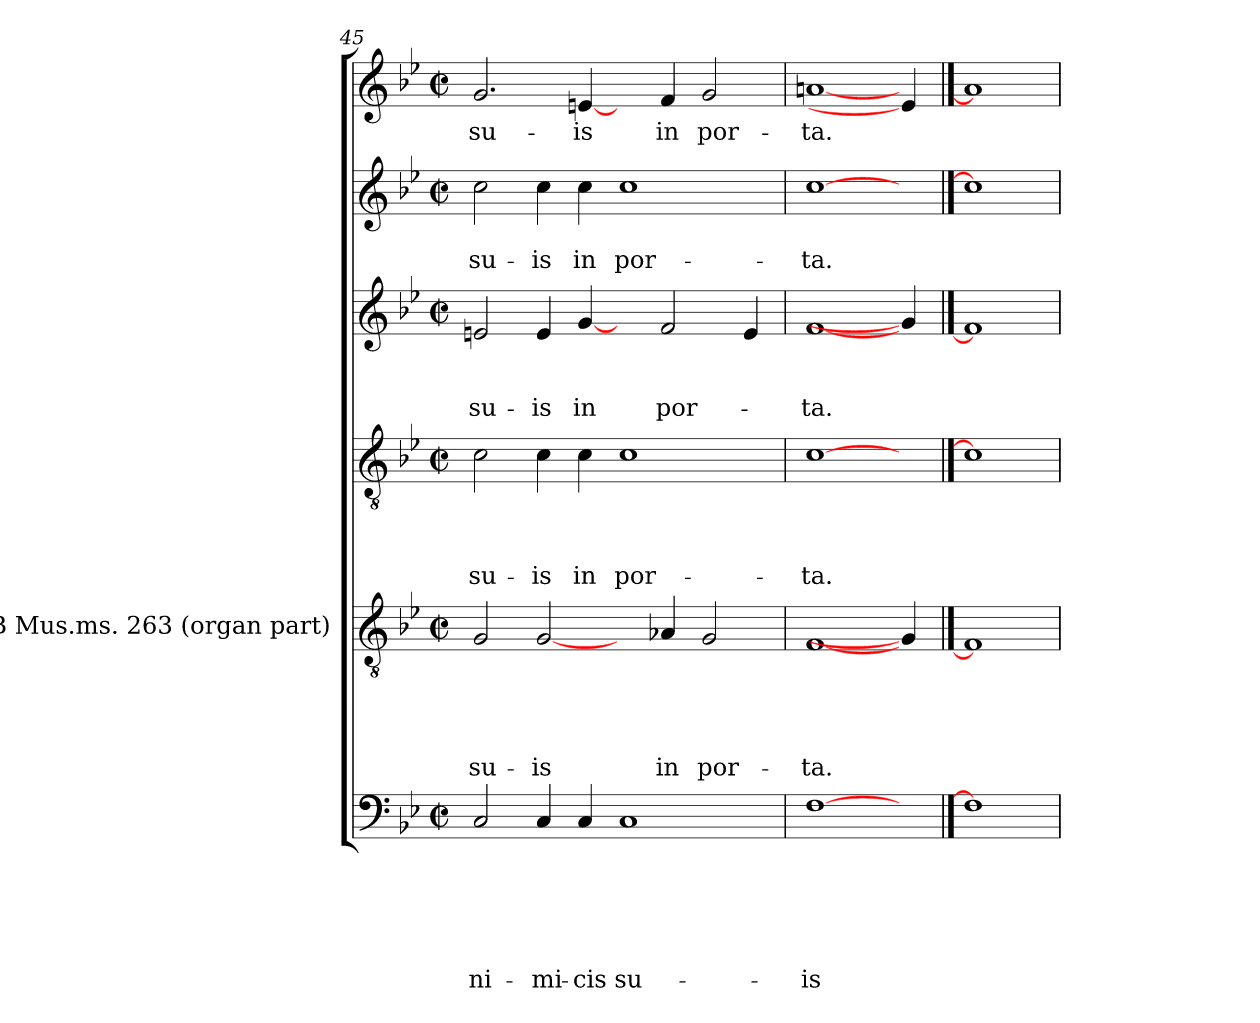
**kern	**text	**text	**text	**text	**text	**text	**kern	**text	**text	**text	**text	**text	**kern	**text	**text	**text	**text	**kern	**text	**text	**text	**kern	**text	**text	**kern	**text
*part6	*part6	*part6	*part6	*part6	*part6	*part6	*part5	*part5	*part5	*part5	*part5	*part5	*part4	*part4	*part4	*part4	*part4	*part3	*part3	*part3	*part3	*part2	*part2	*part2	*part1	*part1
*staff6	*staff6	*staff6	*staff6	*staff6	*staff6	*staff6	*staff5	*staff5	*staff5	*staff5	*staff5	*staff5	*staff4	*staff4	*staff4	*staff4	*staff4	*staff3	*staff3	*staff3	*staff3	*staff2	*staff2	*staff2	*staff1	*staff1
*	*	*	*	*	*	*	*I"BSB Mus.ms. 263 (organ part)	*	*	*	*	*	*	*	*	*	*	*	*	*	*	*	*	*	*	*
*clefF4	*	*	*	*	*	*	*clefGv2	*	*	*	*	*	*clefGv2	*	*	*	*	*clefG2	*	*	*	*clefG2	*	*	*clefG2	*
*k[b-e-]	*	*	*	*	*	*	*k[b-e-]	*	*	*	*	*	*k[b-e-]	*	*	*	*	*k[b-e-]	*	*	*	*k[b-e-]	*	*	*k[b-e-]	*
*B-:	*	*	*	*	*	*	*B-:	*	*	*	*	*	*B-:	*	*	*	*	*B-:	*	*	*	*B-:	*	*	*B-:	*
*M2/2	*	*	*	*	*	*	*M2/2	*	*	*	*	*	*M2/2	*	*	*	*	*M2/2	*	*	*	*M2/2	*	*	*M2/2	*
*met(c|)	*	*	*	*	*	*	*met(c|)	*	*	*	*	*	*met(c|)	*	*	*	*	*met(c|)	*	*	*	*met(c|)	*	*	*met(c|)	*
=45	=45	=45	=45	=45	=45	=45	=45	=45	=45	=45	=45	=45	=45	=45	=45	=45	=45	=45	=45	=45	=45	=45	=45	=45	=45	=45
!	!	!	!	!	!	!LO:LY:b	!	!	!	!	!	!LO:LY:b	!	!	!	!	!LO:LY:b	!	!	!	!LO:LY:b	!	!	!LO:LY:b	!	!LO:LY:b
2C/	.	.	.	.	.	-ni-	2G/	.	.	.	.	su-	2c\	.	.	.	su-	2en/	.	.	su-	2cc\	.	su-	2.g/	su-
!	!	!	!	!	!	!LO:LY:b	!	!	!	!	!	!LO:LY:b	!	!	!	!	!LO:LY:b	!	!	!	!LO:LY:b	!	!	!LO:LY:b	!	!
4C/	.	.	.	.	.	-mi-	[2G/	.	.	.	.	-is	4c\	.	.	.	-is	4e/	.	.	-is	4cc\	.	-is	.	.
!	!	!	!	!	!	!LO:LY:b	!	!	!	!	!	!	!	!	!	!	!LO:LY:b	!	!	!	!LO:LY:b	!	!	!LO:LY:b	!	!LO:LY:b
4C/	.	.	.	.	.	-cis	.	.	.	.	.	.	4c\	.	.	.	in	[4g/	.	.	in	4cc\	.	in	[4en/	-is
!	!	!	!	!	!	!LO:LY:b	!	!	!	!	!	!	!	!	!	!	!LO:LY:b	!	!	!	!	!	!	!LO:LY:b	!	!
1C	.	.	.	.	.	su-	4ryy	.	.	.	.	.	1c	.	.	.	por-	4ryy	.	.	.	1cc	.	por-	4ryy	.
!	!	!	!	!	!	!	!	!	!	!	!	!LO:LY:b	!	!	!	!	!	!	!	!	!LO:LY:b	!	!	!	!	!LO:LY:b
.	.	.	.	.	.	.	4A-X/	.	.	.	.	in	.	.	.	.	.	2f/	.	.	por-	.	.	.	4f/	in
!	!	!	!	!	!	!	!	!	!	!	!	!LO:LY:b	!	!	!	!	!	!	!	!	!	!	!	!	!	!LO:LY:b
.	.	.	.	.	.	.	2G/	.	.	.	.	por-	.	.	.	.	.	.	.	.	.	.	.	.	2g/	por-
.	.	.	.	.	.	.	.	.	.	.	.	.	.	.	.	.	.	4e/	.	.	.	.	.	.	.	.
=46	=46	=46	=46	=46	=46	=46	=46	=46	=46	=46	=46	=46	=46	=46	=46	=46	=46	=46	=46	=46	=46	=46	=46	=46	=46	=46
!	!	!	!	!	!	!LO:LY:b	!	!	!	!	!	!LO:LY:b	!	!	!	!	!LO:LY:b	!	!	!	!LO:LY:b	!	!	!LO:LY:b	!	!LO:LY:b
[1F	.	.	.	.	.	-is	[1F	.	.	.	.	-ta.	[1c	.	.	.	-ta.	[1f	.	.	-ta.	[1cc	.	-ta.	[1ani	-ta.
4ryy	.	.	.	.	.	.	4G/]	.	.	.	.	.	4ryy	.	.	.	.	4g/]	.	.	.	4ryy	.	.	4e/]	.
==47	==47	==47	==47	==47	==47	==47	==47	==47	==47	==47	==47	==47	==47	==47	==47	==47	==47	==47	==47	==47	==47	==47	==47	==47	==47	==47
1F]	.	.	.	.	.	.	1F]	.	.	.	.	.	1c]	.	.	.	.	1f]	.	.	.	1cc]	.	.	1a]	.
=	=	=	=	=	=	=	=	=	=	=	=	=	=	=	=	=	=	=	=	=	=	=	=	=	=	=
*-	*-	*-	*-	*-	*-	*-	*-	*-	*-	*-	*-	*-	*-	*-	*-	*-	*-	*-	*-	*-	*-	*-	*-	*-	*-	*-
